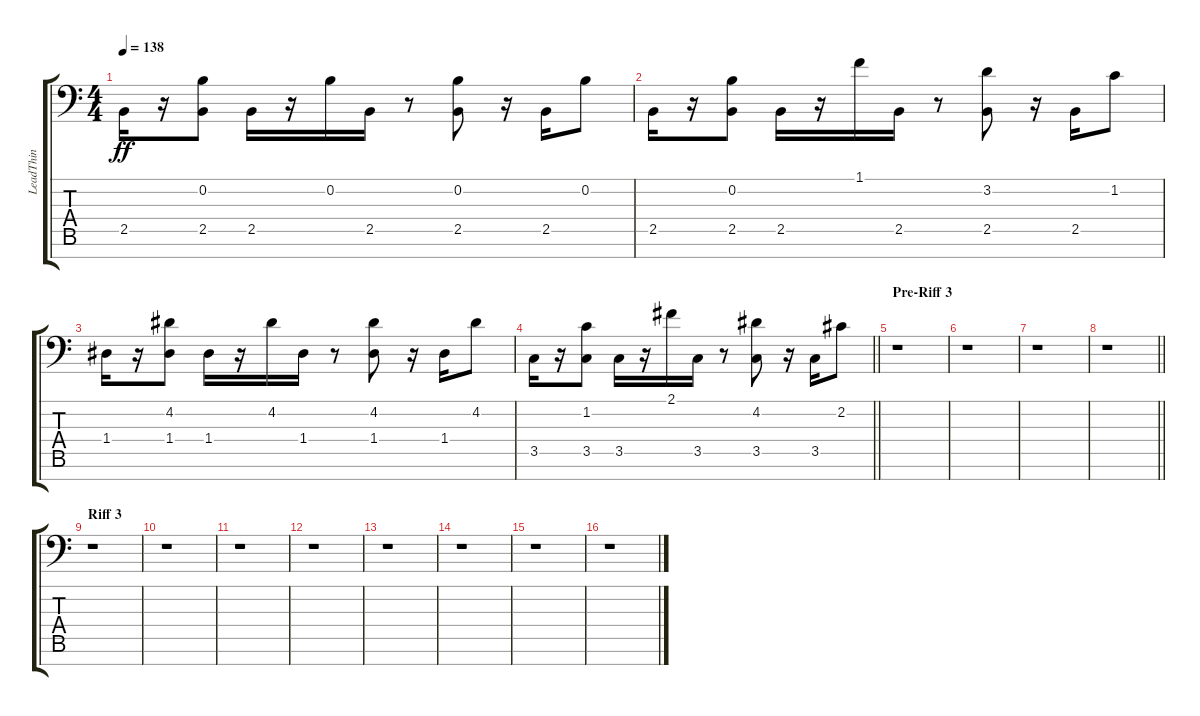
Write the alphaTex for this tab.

\track ("LeadThin" "LeadThin") {instrument lead5charang}
\staff {score tabs}
\tuning (E4 B3 G3 D3 A2 E2 C-1) {hide}
\ts (4 4)
\tempo 138
\clef f4
\ks c
2.5.16{dy ff} r.16 (0.2 2.5).8 2.5.16 r.16 0.2.16 2.5.16 r.8 (0.2 2.5).8 r.16 2.5.16 0.2.8 |
2.5.16 r.16 (0.2 2.5).8 2.5.16 r.16 1.1.16 2.5.16 r.8 (3.2 2.5).8 r.16 2.5.16 1.2.8 |
1.4.16 r.16 (4.2 1.4).8 1.4.16 r.16 4.2.16 1.4.16 r.8 (4.2 1.4).8 r.16 1.4.16 4.2.8 |
\barLineRight lightlight
3.5.16 r.16 (1.2 3.5).8 3.5.16 r.16 2.1.16 3.5.16 r.8 (4.2 3.5).8 r.16 3.5.16 2.2.8 |
\section ("" "Pre-Riff 3")
r.1 |
r.1 |
r.1 |
\barLineRight lightlight
r.1 |
\section ("" "Riff 3")
r.1 |
r.1 |
r.1 |
r.1 |
r.1 |
r.1 |
r.1 |
r.1
